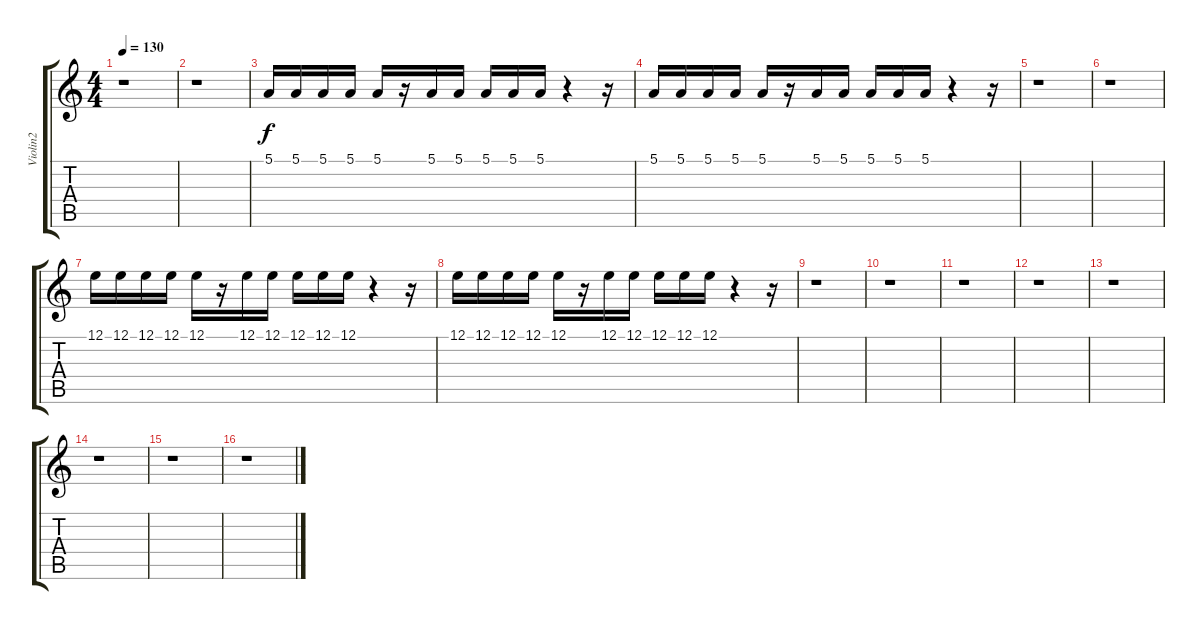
\track ("Violin2" "Violin2") {instrument violin}
\staff {score tabs}
\tuning (E4 B3 G3 D3 A2 E2) {hide}
\ts (4 4)
\tempo 130
\clef g2
\ks c
r.1{dy f} |
r.1 |
5.1.16 5.1.16 5.1.16 5.1.16 5.1.16 r.16 5.1.16 5.1.16 5.1.16 5.1.16 5.1.16 r.4 r.16 |
5.1.16 5.1.16 5.1.16 5.1.16 5.1.16 r.16 5.1.16 5.1.16 5.1.16 5.1.16 5.1.16 r.4 r.16 |
r.1 |
r.1 |
12.1.16 12.1.16 12.1.16 12.1.16 12.1.16 r.16 12.1.16 12.1.16 12.1.16 12.1.16 12.1.16 r.4 r.16 |
12.1.16 12.1.16 12.1.16 12.1.16 12.1.16 r.16 12.1.16 12.1.16 12.1.16 12.1.16 12.1.16 r.4 r.16 |
r.1 |
r.1 |
r.1 |
r.1 |
r.1 |
r.1 |
r.1 |
r.1
